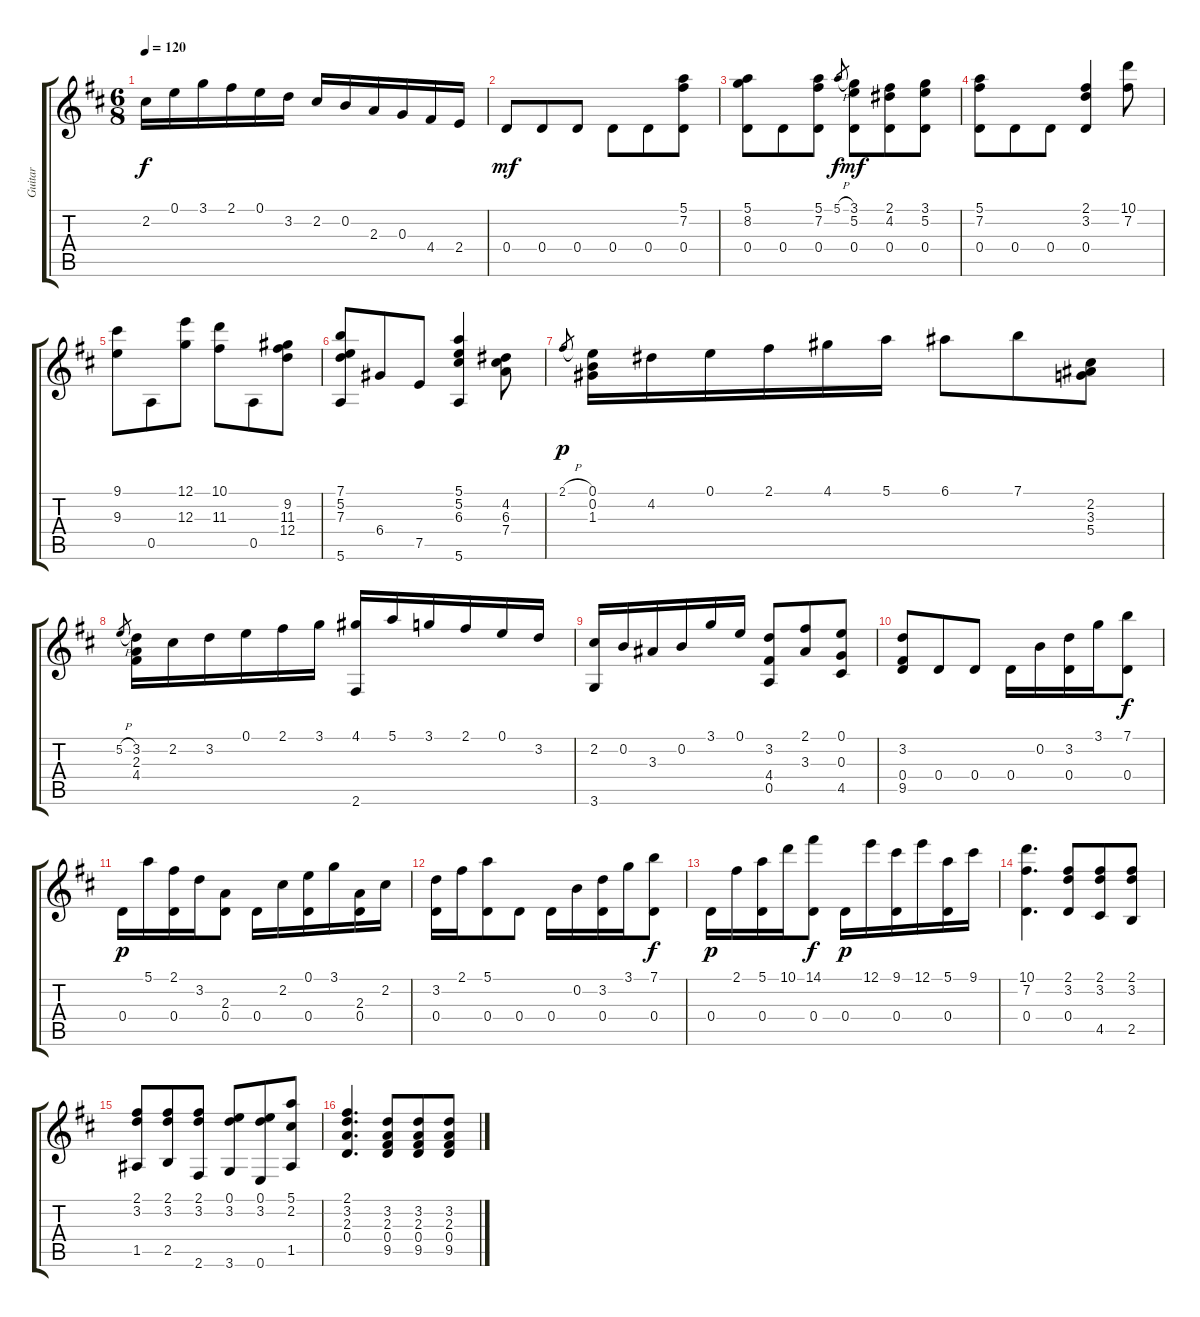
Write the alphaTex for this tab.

\track ("Guitar" "Guitar") {instrument acousticguitarnylon}
\staff {score tabs}
\tuning (E4 B3 G3 D3 A2 E2) {hide}
\ts (6 8)
\tempo 120
\clef g2
\ks d
2.2.16{dy f} 0.1.16 3.1.16 2.1.16 0.1.16 3.2.16 2.2.16 0.2.16 2.3.16 0.3.16 4.4.16 2.4.16 |
0.4.8{dy mf} 0.4.8 0.4.8 0.4.8 0.4.8 (5.1 7.2 0.4).8 |
(5.1 8.2 0.4).8 0.4.8 (5.1 7.2 0.4).8 5.1{h}.8{gr dy f} (3.1 5.2 0.4).8{dy mf} (2.1 4.2 0.4).8 (3.1 5.2 0.4).8 |
(5.1 7.2 0.4).8 0.4.8 0.4.8 (2.1 3.2 0.4).4 (10.1 7.2).8 |
(9.1 9.3).8 0.5.8 (12.1 12.3).8 (10.1 11.3).8 0.5.8 (9.2 11.3 12.4).8 |
(7.1 5.2 7.3 5.6).8 6.4.8 7.5.8 (5.1 5.2 6.3 5.6).4 (4.2 6.3 7.4).8 |
2.1{h}.8{gr dy p} (0.1 0.2 1.3).16 4.2.16 0.1.16 2.1.16 4.1.16 5.1.16 6.1.8 7.1.8 (2.2 3.3 5.4).8 |
5.2{h}.8{gr} (3.2 2.3 4.4).16 2.2.16 3.2.16 0.1.16 2.1.16 3.1.16 (4.1 2.6).16 5.1.16 3.1.16 2.1.16 0.1.16 3.2.16 |
(2.2 3.6).16 0.2.16 3.3.16 0.2.16 3.1.16 0.1.16 (3.2 4.4 0.5).8 (2.1 3.3).8 (0.1 0.3 4.5).8 |
(3.2 0.4 9.5).8 0.4.8 0.4.8 0.4.16 0.2.16 (3.2 0.4).16 3.1.16 (7.1 0.4).8{dy f} |
0.4.16{dy p} 5.1.16 (2.1 0.4).16 3.2.16 (2.3 0.4).8 0.4.16 2.2.16 (0.1 0.4).16 3.1.16 (2.3 0.4).16 2.2.16 |
(3.2 0.4).16 2.1.16 (5.1 0.4).8 0.4.8 0.4.16 0.2.16 (3.2 0.4).16 3.1.16 (7.1 0.4).8{dy f} |
0.4.16{dy p} 2.1.16 (5.1 0.4).16 10.1.16 (14.1 0.4).8{dy f} 0.4.16{dy p} 12.1.16 (9.1 0.4).16 12.1.16 (5.1 0.4).16 9.1.16 |
(10.1 7.2 0.4).4{d} (2.1 3.2 0.4).8 (2.1 3.2 4.5).8 (2.1 3.2 2.5).8 |
(2.1 3.2 1.5).8 (2.1 3.2 2.5).8 (2.1 3.2 2.6).8 (0.1 3.2 3.6).8 (0.1 3.2 0.6).8 (5.1 2.2 1.5).8 |
(2.1 3.2 2.3 0.4).4{d} (3.2 2.3 0.4 9.5).8 (3.2 2.3 0.4 9.5).8 (3.2 2.3 0.4 9.5).8
